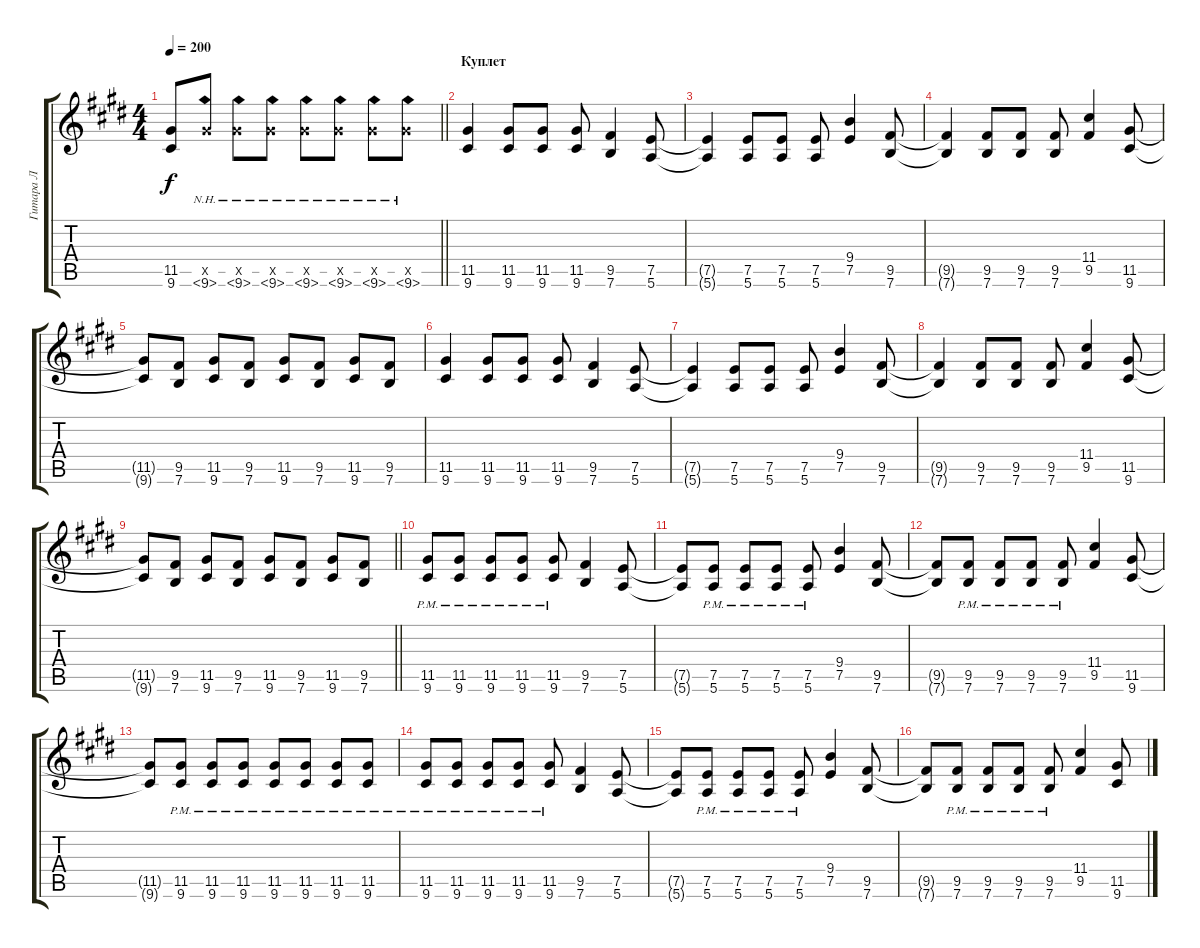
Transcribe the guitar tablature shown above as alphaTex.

\track ("Гитара Л" "Гитара Л") {instrument distortionguitar}
\staff {score tabs}
\tuning (E4 B3 G3 D3 A2 E2) {hide}
\ts (4 4)
\tempo 200
\clef g2
\barLineRight lightlight
\ks c#minor
(11.5{t} 9.6{t}).8{dy f} (11.5{x} 9.6{nh}).8 (11.5{x} 9.6{nh}).8 (11.5{x} 9.6{nh}).8 (11.5{x} 9.6{nh}).8 (11.5{x} 9.6{nh}).8 (11.5{x} 9.6{nh}).8 (11.5{x} 9.6{nh}).8 |
\section ("" "Куплет")
(11.5 9.6).4 (11.5 9.6).8 (11.5 9.6).8 (11.5 9.6).8 (9.5 7.6).4 (7.5 5.6).8 |
(7.5{t} 5.6{t}).4 (7.5 5.6).8 (7.5 5.6).8 (7.5 5.6).8 (9.4 7.5).4 (9.5 7.6).8 |
(9.5{t} 7.6{t}).4 (9.5 7.6).8 (9.5 7.6).8 (9.5 7.6).8 (11.4 9.5).4 (11.5 9.6).8 |
(11.5{t} 9.6{t}).8 (9.5 7.6).8 (11.5 9.6).8 (9.5 7.6).8 (11.5 9.6).8 (9.5 7.6).8 (11.5 9.6).8 (9.5 7.6).8 |
(11.5 9.6).4 (11.5 9.6).8 (11.5 9.6).8 (11.5 9.6).8 (9.5 7.6).4 (7.5 5.6).8 |
(7.5{t} 5.6{t}).4 (7.5 5.6).8 (7.5 5.6).8 (7.5 5.6).8 (9.4 7.5).4 (9.5 7.6).8 |
(9.5{t} 7.6{t}).4 (9.5 7.6).8 (9.5 7.6).8 (9.5 7.6).8 (11.4 9.5).4 (11.5 9.6).8 |
\barLineRight lightlight
(11.5{t} 9.6{t}).8 (9.5 7.6).8 (11.5 9.6).8 (9.5 7.6).8 (11.5 9.6).8 (9.5 7.6).8 (11.5 9.6).8 (9.5 7.6).8 |
\section ("" " ")
(11.5{pm} 9.6{pm}).8 (11.5{pm} 9.6{pm}).8 (11.5{pm} 9.6{pm}).8 (11.5{pm} 9.6{pm}).8 (11.5{pm} 9.6{pm}).8 (9.5 7.6).4 (7.5 5.6).8 |
(7.5{t} 5.6{t}).8 (7.5{pm} 5.6{pm}).8 (7.5{pm} 5.6{pm}).8 (7.5{pm} 5.6{pm}).8 (7.5{pm} 5.6{pm}).8 (9.4 7.5).4 (9.5 7.6).8 |
(9.5{t} 7.6{t}).8 (9.5{pm} 7.6{pm}).8 (9.5{pm} 7.6{pm}).8 (9.5{pm} 7.6{pm}).8 (9.5{pm} 7.6{pm}).8 (11.4 9.5).4 (11.5 9.6).8 |
(11.5{t} 9.6{t}).8 (11.5{pm} 9.6{pm}).8 (11.5{pm} 9.6{pm}).8 (11.5{pm} 9.6{pm}).8 (11.5{pm} 9.6{pm}).8 (11.5{pm} 9.6{pm}).8 (11.5{pm} 9.6{pm}).8 (11.5{pm} 9.6{pm}).8 |
(11.5{pm} 9.6{pm}).8 (11.5{pm} 9.6{pm}).8 (11.5{pm} 9.6{pm}).8 (11.5{pm} 9.6{pm}).8 (11.5{pm} 9.6{pm}).8 (9.5 7.6).4 (7.5 5.6).8 |
(7.5{t} 5.6{t}).8 (7.5{pm} 5.6{pm}).8 (7.5{pm} 5.6{pm}).8 (7.5{pm} 5.6{pm}).8 (7.5{pm} 5.6{pm}).8 (9.4 7.5).4 (9.5 7.6).8 |
(9.5{t} 7.6{t}).8 (9.5{pm} 7.6{pm}).8 (9.5{pm} 7.6{pm}).8 (9.5{pm} 7.6{pm}).8 (9.5{pm} 7.6{pm}).8 (11.4 9.5).4 (11.5 9.6).8
